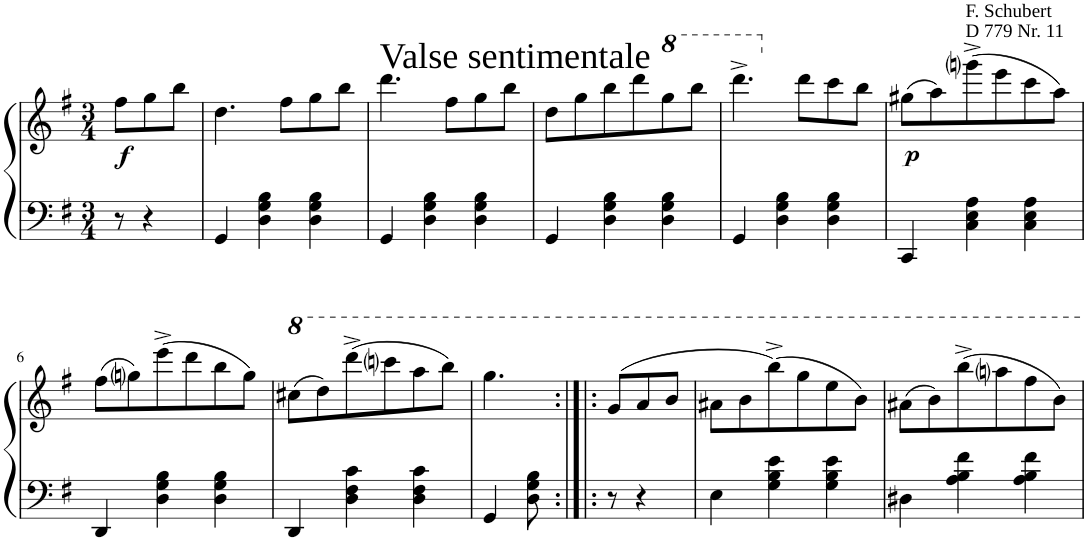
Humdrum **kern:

**kern	**kern	**dynam
*part1	*part1	*part1
*staff2	*staff1	*staff1/2
*I"Midi_1	*	*
*clefF4	*clefG2	*
*k[f#]	*k[f#]	*
*G:	*G:	*
*M3/4	*M3/4	*
=	=	=
!	!	!LO:DY:b
8r	8ff#\L	f
4r	8gg\	.
.	8bb\J	.
=1	=1	=1
4GG/	4.dd\	.
4D\ 4G\ 4B\	.	.
.	8ff#\L	.
4D\ 4G\ 4B\	8gg\	.
.	8bb\J	.
=2	=2	=2
!	!LO:TX:a:t=Valse sentimentale	!
4GG/	4.ddd\	.
4D\ 4G\ 4B\	.	.
.	8ff#\L	.
4D\ 4G\ 4B\	8gg\	.
.	8bb\J	.
=3	=3	=3
4GG/	8dd\L	.
.	8gg\	.
4D\ 4G\ 4B\	8bb\	.
.	8ddd\	.
*	*8va	*
4D\ 4G\ 4B\	8ggg\	.
.	8bbb\J	.
=4	=4	=4
4GG/	4.dddd^\	.
4D\ 4G\ 4B\	.	.
*	*X8va	*
.	8ddd\L	.
4D\ 4G\ 4B\	8ccc\	.
.	8bb\J	.
=5	=5	=5
!	!	!LO:DY:b
4CC/	(>8gg#X\L	p
.	8aa\)	.
!	!LO:TX:a:t=F. Schubert	!
!	!LO:TX:a:t=D 779 Nr. 11	!
4C\ 4E\ 4A\	(>8gggni^\	.
.	8eee\	.
4C\ 4E\ 4A\	8ccc\	.
.	8aa\J)	.
!!LO:LB:g=z
=6	=6	=6
4DD/	(>8ff#\L	.
.	8ggni\)	.
4D\ 4G\ 4B\	(>8eee^\	.
.	8ddd\	.
4D\ 4G\ 4B\	8bb\	.
.	8gg\J)	.
=7	=7	=7
4DD/	(>8ccc#X\L	.
.	8ddd\)	.
4D\ 4F#\ 4c\	(>8dddd^\	.
.	8ccccni\	.
4D\ 4F#\ 4c\	8aaa\	.
.	8bbb\J)	.
=8	=8	=8
4GG/	4.ggg\	.
8D\ 8G\ 8B\	.	.
=8X1:|!|:	=8X1:|!|:	=8X1:|!|:
8r	(>8gg/L	.
4r	8aa/	.
.	8bb/J	.
=9	=9	=9
4E\	8aa#X\L	.
.	8bb\	.
4G\ 4B\ 4e\	(>8bbb^\)	.
.	8ggg\	.
4G\ 4B\ 4e\	8eee\	.
.	8bb\J)	.
=10	=10	=10
4D#X\	(>8aa#X\L	.
.	8bb\)	.
4A\ 4B\ 4f#\	(>8bbb^\	.
.	8aaani\	.
4A\ 4B\ 4f#\	8fff#\	.
.	8bb\J)	.
=	=	=
*-	*-	*-
